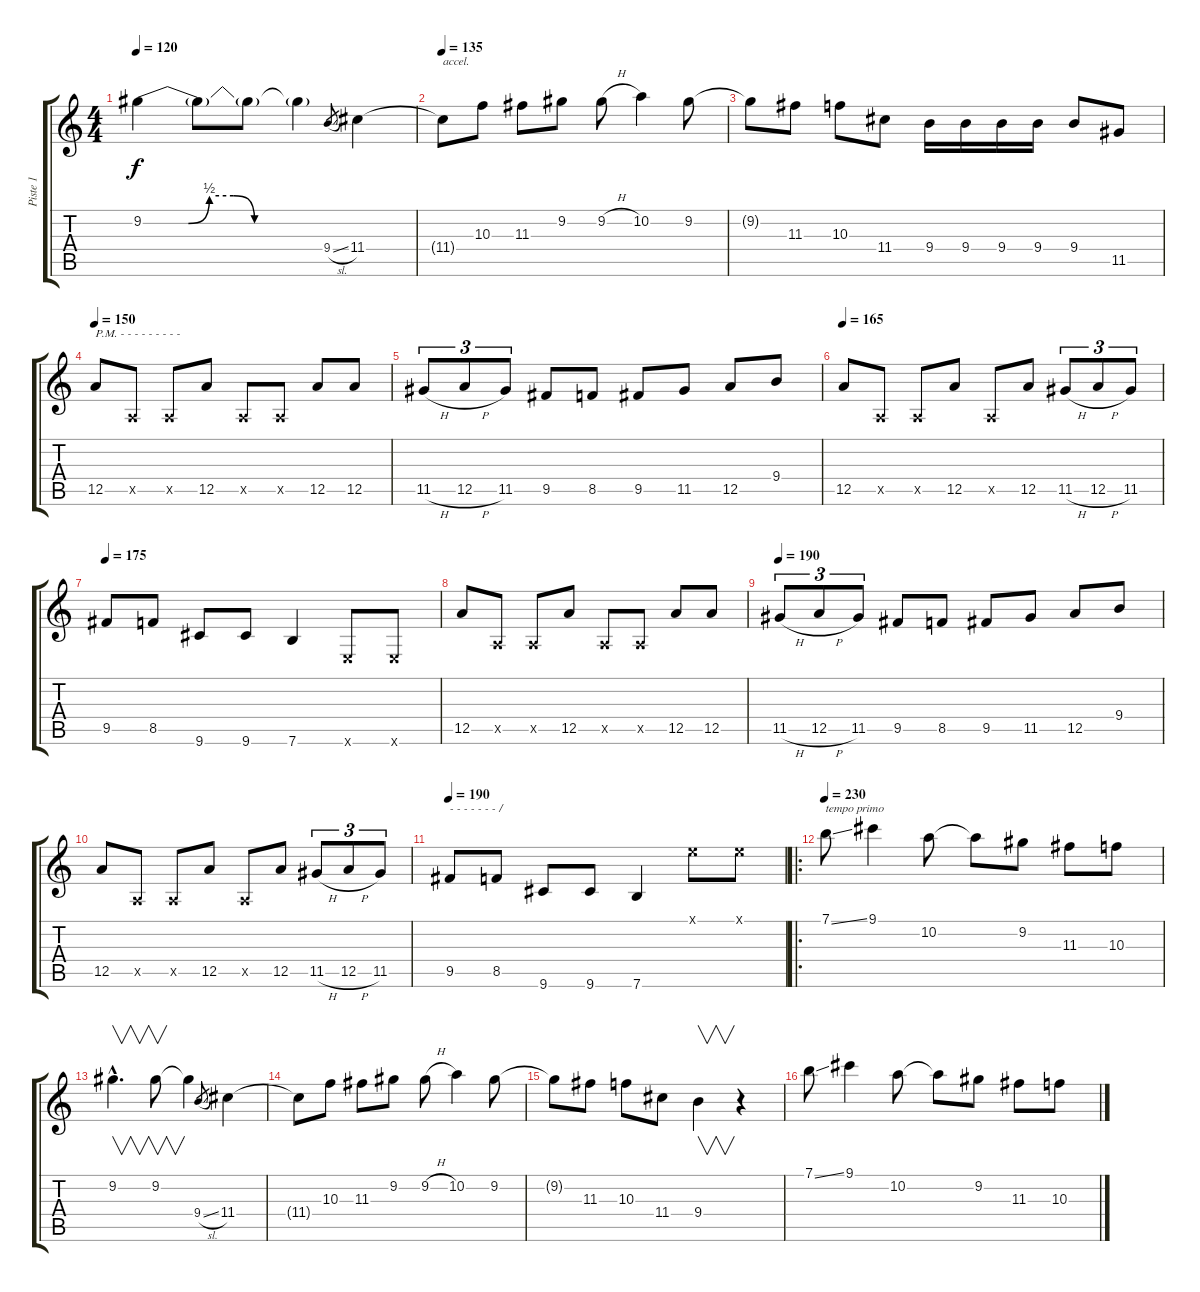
\track ("Piste 1" "Piste 1") {instrument electricguitarjazz}
\staff {score tabs}
\tuning (E4 B3 G3 D3 A2 E2) {hide}
\ts (4 4)
\tempo 120
\clef g2
\ks c
9.2{be (custom 0 0 15 0 22 2 30 2 37 0 60 0)}.4{dy f} 9.2{t}.8 9.2{t}.8 9.2{t}.4 9.4{sl}.8{gr} 11.4.4 |
\tempo 135
11.4{t}.8{txt "accel."} 10.3.8 11.3.8 9.2.8 9.2{h}.8 10.2.4 9.2.8 |
9.2{t}.8 11.3.8 10.3.8 11.4.8 9.4.16 9.4.16 9.4.16 9.4.16 9.4.8 11.5.8 |
\tempo 150
12.5.8{txt "P.M. - - - - - - - - -"} 0.5{x}.8 0.5{x}.8 12.5.8 0.5{x}.8 0.5{x}.8 12.5.8 12.5.8 |
11.5{h}.8{tu (3 2)} 12.5{h}.8{tu (3 2)} 11.5.8{tu (3 2)} 9.5.8 8.5.8 9.5.8 11.5.8 12.5.8 9.4.8 |
\tempo 165
12.5.8 0.5{x}.8 0.5{x}.8 12.5.8 0.5{x}.8 12.5.8 11.5{h}.8{tu (3 2)} 12.5{h}.8{tu (3 2)} 11.5.8{tu (3 2)} |
\tempo 175
9.5.8 8.5.8 9.6.8 9.6.8 7.6.4 0.6{x}.8 0.6{x}.8 |
12.5.8 0.5{x}.8 0.5{x}.8 12.5.8 0.5{x}.8 0.5{x}.8 12.5.8 12.5.8 |
\tempo 190
11.5{h}.8{tu (3 2)} 12.5{h}.8{tu (3 2)} 11.5.8{tu (3 2)} 9.5.8 8.5.8 9.5.8 11.5.8 12.5.8 9.4.8 |
12.5.8 0.5{x}.8 0.5{x}.8 12.5.8 0.5{x}.8 12.5.8 11.5{h}.8{tu (3 2)} 12.5{h}.8{tu (3 2)} 11.5.8{tu (3 2)} |
\tempo 190
9.5.8{txt "- - - - - - - /"} 8.5.8 9.6.8 9.6.8 7.6.4 0.1{x}.8 0.1{x}.8 |
\ro
\tempo 230
7.1{ss}.8{txt "tempo primo"} 9.1.4 10.2.8 10.2{t}.8 9.2.8 11.3.8 10.3.8 |
9.2{hac}.4{v d} 9.2.8{v} 9.2{t}.4 9.4{sl}.8{gr} 11.4.4 |
11.4{t}.8 10.3.8 11.3.8 9.2.8 9.2{h}.8 10.2.4 9.2.8 |
9.2{t}.8 11.3.8 10.3.8 11.4.8 9.4.4{v} r.4 |
7.1{ss}.8 9.1.4 10.2.8 10.2{t}.8 9.2.8 11.3.8 10.3.8
